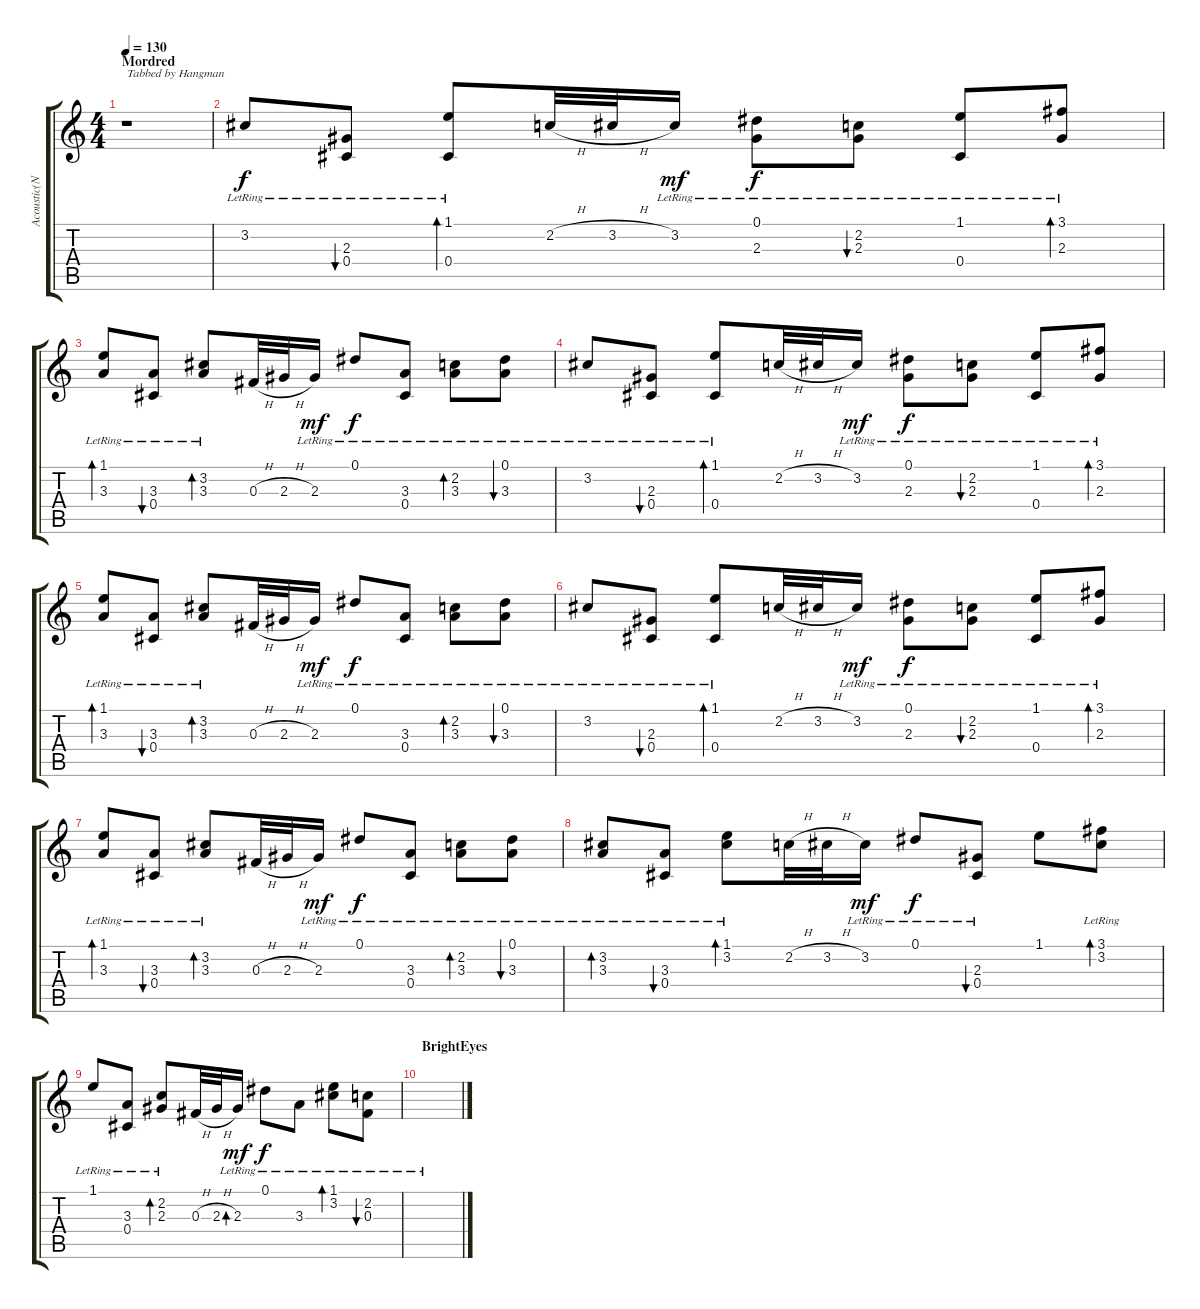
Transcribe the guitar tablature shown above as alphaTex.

\track ("Acoustic(Neylon)" "Acoustic(N") {instrument acousticguitarnylon}
\staff {score tabs}
\tuning (Eb4 Bb3 Gb3 Db3 Ab2 Eb2) {hide}
\ts (4 4)
\section ("" "Mordred")
\tempo 130
\tempo 95
\tempo 130
\clef g2
\ks c
r.1{txt "Tabbed by Hangman" dy f instrument acousticguitarnylon} |
3.2{lr}.8 (2.3{lr} 0.4{lr}).8{bu 30} (1.1{lr} 0.4{lr}).8{bd 30} 2.2{h}.32 3.2{h}.32 3.2{lr}.16{dy mf} (0.1{lr} 2.3{lr}).8{dy f} (2.2{lr} 2.3{lr}).8{bu 30} (1.1 0.4{lr}).8 (3.1{lr} 2.3{lr}).8{bd 30} |
(1.1{lr} 3.3{lr}).8{bd 30} (3.3 0.4{lr}).8{bu 30} (3.2{lr} 3.3).8{bd 30} 0.3{h}.32 2.3{h}.32 2.3{lr}.16{dy mf} 0.1{lr}.8{dy f} (3.3 0.4{lr}).8 (2.2{lr} 3.3).8{bd 30} (0.1{lr} 3.3{lr}).8{bu 120} |
3.2{lr}.8 (2.3{lr} 0.4{lr}).8{bu 30} (1.1{lr} 0.4{lr}).8{bd 30} 2.2{h}.32 3.2{h}.32 3.2{lr}.16{dy mf} (0.1{lr} 2.3{lr}).8{dy f} (2.2{lr} 2.3{lr}).8{bu 30} (1.1{lr} 0.4{lr}).8 (3.1{lr} 2.3{lr}).8{bd 30} |
(1.1{lr} 3.3{lr}).8{bd 30} (3.3 0.4{lr}).8{bu 30} (3.2{lr} 3.3).8{bd 30} 0.3{h}.32 2.3{h}.32 2.3{lr}.16{dy mf} 0.1{lr}.8{dy f} (3.3 0.4{lr}).8 (2.2{lr} 3.3).8{bd 30} (0.1{lr} 3.3{lr}).8{bu 120} |
3.2{lr}.8 (2.3{lr} 0.4).8{bu 30} (1.1{lr} 0.4{lr}).8{bd 30} 2.2{h}.32 3.2{h}.32 3.2{lr}.16{dy mf} (0.1{lr} 2.3{lr}).8{dy f} (2.2{lr} 2.3{lr}).8{bu 30} (1.1 0.4{lr}).8 (3.1{lr} 2.3{lr}).8{bd 30} |
(1.1{lr} 3.3{lr}).8{bd 30} (3.3 0.4{lr}).8{bu 30} (3.2{lr} 3.3).8{bd 30} 0.3{h}.32 2.3{h}.32 2.3{lr}.16{dy mf} 0.1{lr}.8{dy f} (3.3 0.4{lr}).8 (2.2{lr} 3.3).8{bd 30} (0.1{lr} 3.3{lr}).8{bu 120} |
(3.2{lr} 3.3).8{bd 120} (3.3{lr} 0.4{lr}).8{bu 120} (1.1{lr} 3.2).8{bd 120} 2.2{h}.32 3.2{h}.32 3.2{lr}.16{dy mf} 0.1{lr}.8{dy f} (2.3{lr} 0.4{lr}).8{bu 120} 1.1.8 (3.1{lr} 3.2{lr}).8{bd 120} |
1.1{lr}.8 (3.3{lr} 0.4{lr}).8 (2.2{lr} 2.3{lr}).8{bd 120} 0.3{h}.32 2.3{h}.32 2.3{lr}.16{bd 240 dy mf} 0.1{lr}.8{dy f} 3.3{lr}.8 (1.1{lr} 3.2).8{bd 120} (2.2{lr} 0.3{lr}).8{bu 120} |
\section ("" "BrightEyes")
